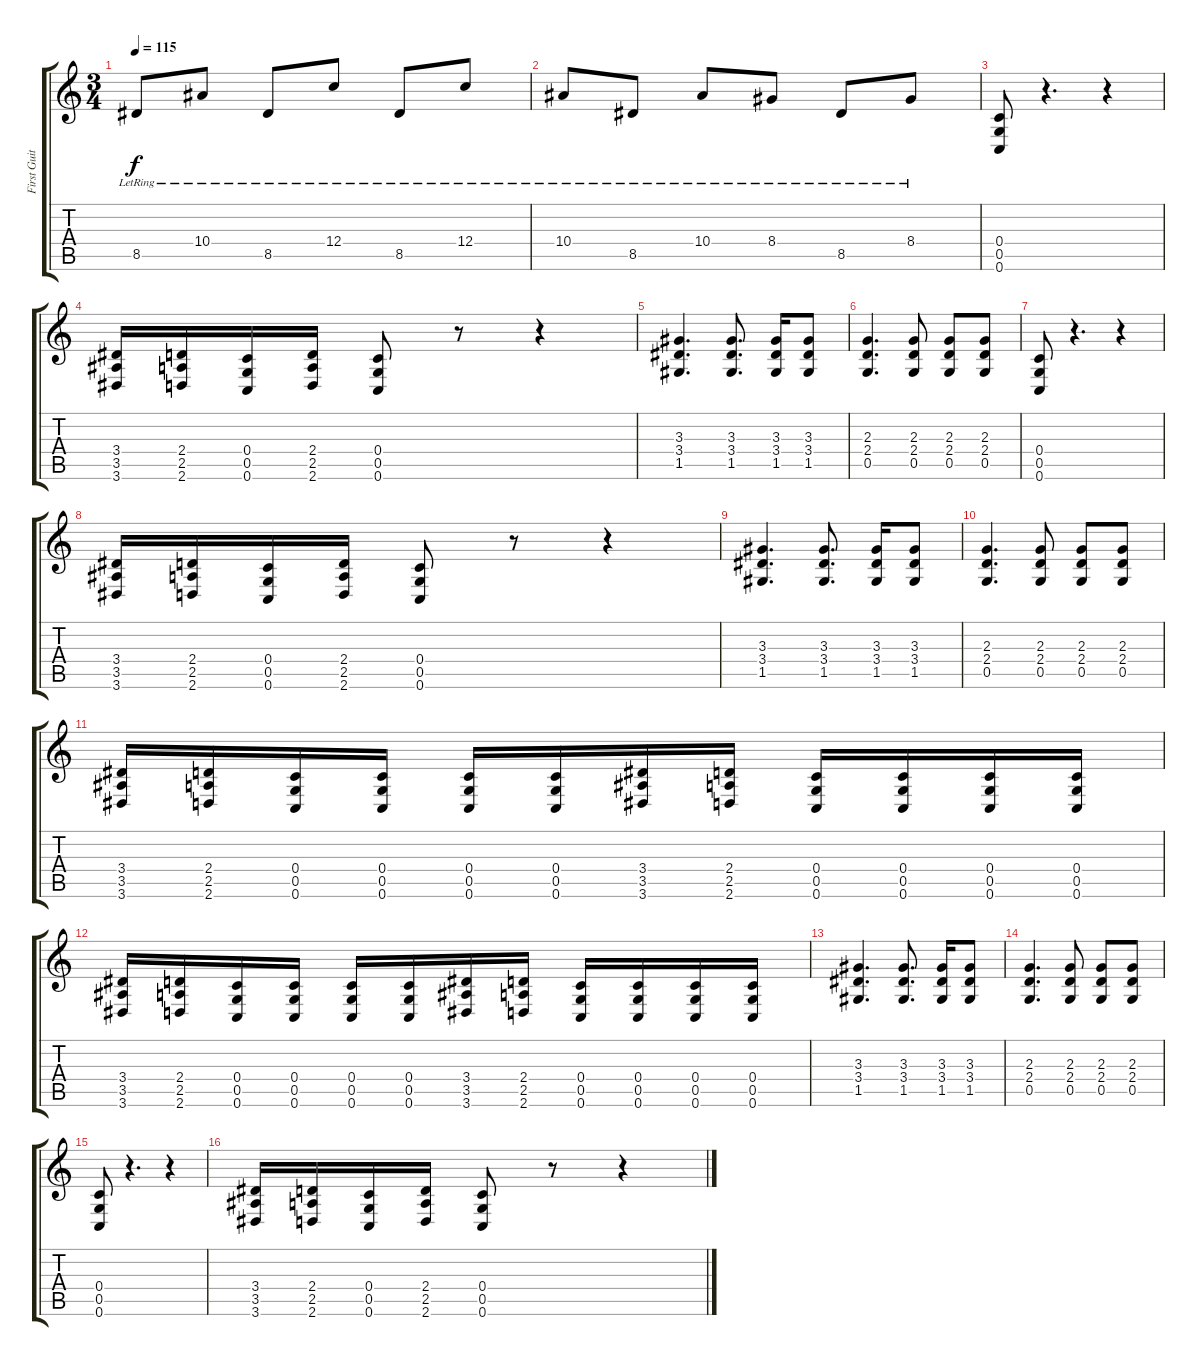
\track ("First Guitar" "First Guit") {instrument electricguitarclean}
\staff {score tabs}
\tuning (D4 A3 F3 C3 G2 C2) {hide}
\ts (3 4)
\tempo 115
\clef g2
\ks c
8.5{lr}.8{dy f} 10.4{lr}.8 8.5{lr}.8 12.4{lr}.8 8.5{lr}.8 12.4{lr}.8 |
10.4{lr}.8 8.5{lr}.8 10.4{lr}.8 8.4{lr}.8 8.5{lr}.8 8.4{lr}.8 |
(0.4 0.5 0.6).8{instrument distortionguitar} r.4{d} r.4 |
(3.4 3.5 3.6).16 (2.4 2.5 2.6).16 (0.4 0.5 0.6).16 (2.4 2.5 2.6).16 (0.4 0.5 0.6).8 r.8 r.4 |
(3.3 3.4 1.5).4{d} (3.3 3.4 1.5).8{d} (3.3 3.4 1.5).16 (3.3 3.4 1.5).8 |
(2.3 2.4 0.5).4{d} (2.3 2.4 0.5).8 (2.3 2.4 0.5).8 (2.3 2.4 0.5).8 |
(0.4 0.5 0.6).8{instrument distortionguitar} r.4{d} r.4 |
(3.4 3.5 3.6).16 (2.4 2.5 2.6).16 (0.4 0.5 0.6).16 (2.4 2.5 2.6).16 (0.4 0.5 0.6).8 r.8 r.4 |
(3.3 3.4 1.5).4{d} (3.3 3.4 1.5).8{d} (3.3 3.4 1.5).16 (3.3 3.4 1.5).8 |
(2.3 2.4 0.5).4{d} (2.3 2.4 0.5).8 (2.3 2.4 0.5).8 (2.3 2.4 0.5).8 |
(3.4 3.5 3.6).16 (2.4 2.5 2.6).16 (0.4 0.5 0.6).16 (0.4 0.5 0.6).16 (0.4 0.5 0.6).16 (0.4 0.5 0.6).16 (3.4 3.5 3.6).16 (2.4 2.5 2.6).16 (0.4 0.5 0.6).16 (0.4 0.5 0.6).16 (0.4 0.5 0.6).16 (0.4 0.5 0.6).16 |
(3.4 3.5 3.6).16 (2.4 2.5 2.6).16 (0.4 0.5 0.6).16 (0.4 0.5 0.6).16 (0.4 0.5 0.6).16 (0.4 0.5 0.6).16 (3.4 3.5 3.6).16 (2.4 2.5 2.6).16 (0.4 0.5 0.6).16 (0.4 0.5 0.6).16 (0.4 0.5 0.6).16 (0.4 0.5 0.6).16 |
(3.3 3.4 1.5).4{d} (3.3 3.4 1.5).8{d} (3.3 3.4 1.5).16 (3.3 3.4 1.5).8 |
(2.3 2.4 0.5).4{d} (2.3 2.4 0.5).8 (2.3 2.4 0.5).8 (2.3 2.4 0.5).8 |
(0.4 0.5 0.6).8{instrument distortionguitar} r.4{d} r.4 |
(3.4 3.5 3.6).16 (2.4 2.5 2.6).16 (0.4 0.5 0.6).16 (2.4 2.5 2.6).16 (0.4 0.5 0.6).8 r.8 r.4
